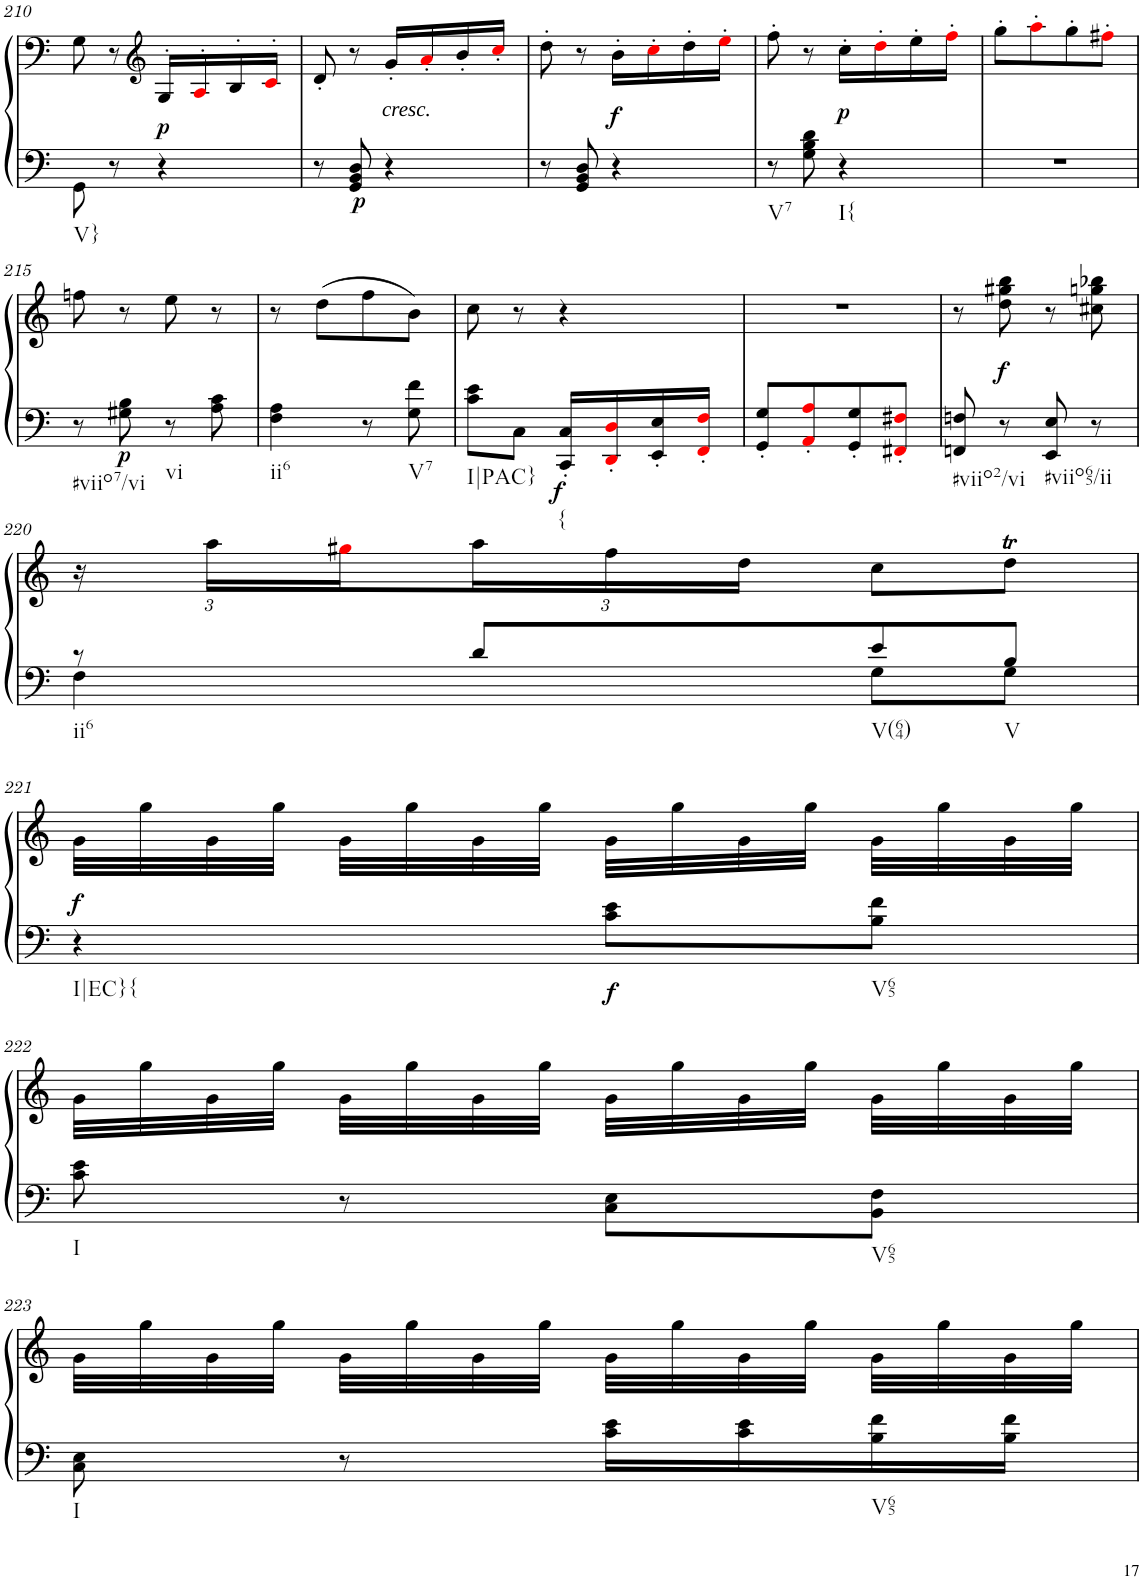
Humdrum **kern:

**kern	**kern	**dynam
*part1	*part1	*part1
*staff2	*staff1	*staff1/2
*I"Klavier linke Hand	*	*
!!LO:PB:g=z
*clefF4	*clefF4	*
*k[]	*k[]	*
*M2/4	*M2/4	*
=210	=210	=210
!LO:TX:b:t=V}	!	!
8GG\	8G\	.
8r	8r	.
*	*clefG2	*
!	!	!LO:DY:a=2
4r	16G'>/LL	p
.	16A'>i/	.
.	16B'>/	.
.	16c'>i/JJ	.
=211	=211	=211
8r	8d'/	.
!	!	!LO:DY:b=2
8GG/ 8BB/ 8D/	8r	p
!	!LO:TX:b:i:t=cresc.	!
4r	16g'/LL	.
.	16a'i/	.
.	16b'/	.
.	16cc'i/JJ	.
=212	=212	=212
8r	8dd'\	.
8GG/ 8BB/ 8D/	8r	.
!	!	!LO:DY:b
4r	16b'\LL	f
.	16cc'i\	.
.	16dd'\	.
.	16ee'i\JJ	.
=213	=213	=213
!LO:TX:b:t=V7	!	!
8r	8ff'\	.
8G\ 8B\ 8d\	8r	.
!LO:TX:b:t=I{	!	!
!	!	!LO:DY:b
4r	16cc'\LL	p
.	16dd'i\	.
.	16ee'\	.
.	16ff'i\JJ	.
=214	=214	=214
2r	8gg'\L	.
.	8aa'i\	.
.	8gg'\	.
.	8ff#X'i\J	.
!!LO:LB:g=z
=215	=215	=215
!LO:TX:b:t=#viio7/vi	!	!
8r	8ffn\	.
!	!	!LO:DY:b=2
8G#X\ 8B\	8r	p
!LO:TX:b:t=vi	!	!
8r	8ee\	.
8A\ 8c\	8r	.
=216	=216	=216
!LO:TX:b:t=ii6	!	!
4F\ 4A\	8r	.
.	(8dd\L	.
8r	8ff\	.
!LO:TX:b:t=V7	!	!
8G\ 8f\	8b\J)	.
=217	=217	=217
!LO:TX:b:t=I|PAC}	!	!
8c\ 8e\L	8cc\	.
8C\J	8r	.
!LO:TX:b:t={	!	!
!	!	!LO:DY:b=2
16CC/' 16C/'LL	4r	f
16DDi/' 16Di/'	.	.
16EE/' 16E/'	.	.
16FFi/' 16Fi/'JJ	.	.
=218	=218	=218
8GG/' 8G/'L	2r	.
8AAi/' 8Ai/'	.	.
8GG/' 8G/'	.	.
8FF#Xi/' 8F#Xi/'J	.	.
=219	=219	=219
!LO:TX:b:t=#viio2/vi	!	!
8FFn/ 8Fn/	8r	.
!	!	!LO:DY:b
8r	8dd\ 8gg#X\ 8bb\	f
!LO:TX:b:t=#viio65/ii	!	!
8EE/ 8E/	8r	.
8r	8cc#X\ 8ggn\ 8bb-X\	.
!!LO:LB:g=z
=220	=220	=220
*^	*	*
*	*	*Xbrackettup	*
!LO:TX:b:t=ii6	!	!	!
8r	4F\	24r	.
.	.	24aa\LL	.
.	.	24gg#Xi\	.
8d/L	.	24aa\	.
.	.	24ff\	.
.	.	24dd\JJ	.
!LO:TX:b:t=V(64)	!	!	!
8e/	8G\L	8cc\L	.
!LO:TX:b:t=V	!	!	!
8B/J	8G\J	8ddT\J	.
!!LO:LB:g=z
=221	=221	=221	=221
!LO:TX:b:t=I|EC}{	!	!	!
!	!	!	!LO:DY:a=2
*v	*v	*	*
4r	32g\LLL	f
.	32gg\	.
.	32g\	.
.	32gg\JJJ	.
.	32g\LLL	.
.	32gg\	.
.	32g\	.
.	32gg\JJJ	.
!	!	!LO:DY:b=2
8c\ 8e\L	32g\LLL	f
.	32gg\	.
.	32g\	.
.	32gg\JJJ	.
!LO:TX:b:t=V65	!	!
8B\ 8f\J	32g\LLL	.
.	32gg\	.
.	32g\	.
.	32gg\JJJ	.
!!LO:LB:g=z
=222	=222	=222
!LO:TX:b:t=I	!	!
8c\ 8e\	32g\LLL	.
.	32gg\	.
.	32g\	.
.	32gg\JJJ	.
8r	32g\LLL	.
.	32gg\	.
.	32g\	.
.	32gg\JJJ	.
8C\ 8E\L	32g\LLL	.
.	32gg\	.
.	32g\	.
.	32gg\JJJ	.
!LO:TX:b:t=V65	!	!
8BB\ 8F\J	32g\LLL	.
.	32gg\	.
.	32g\	.
.	32gg\JJJ	.
!!LO:LB:g=z
=223	=223	=223
!LO:TX:b:t=I	!	!
8C\ 8E\	32g\LLL	.
.	32gg\	.
.	32g\	.
.	32gg\JJJ	.
8r	32g\LLL	.
.	32gg\	.
.	32g\	.
.	32gg\JJJ	.
16c\ 16e\LL	32g\LLL	.
.	32gg\	.
16c\ 16e\	32g\	.
.	32gg\JJJ	.
!LO:TX:b:t=V65	!	!
16B\ 16f\	32g\LLL	.
.	32gg\	.
16B\ 16f\JJ	32g\	.
.	32gg\JJJ	.
=	=	=
*-	*-	*-
